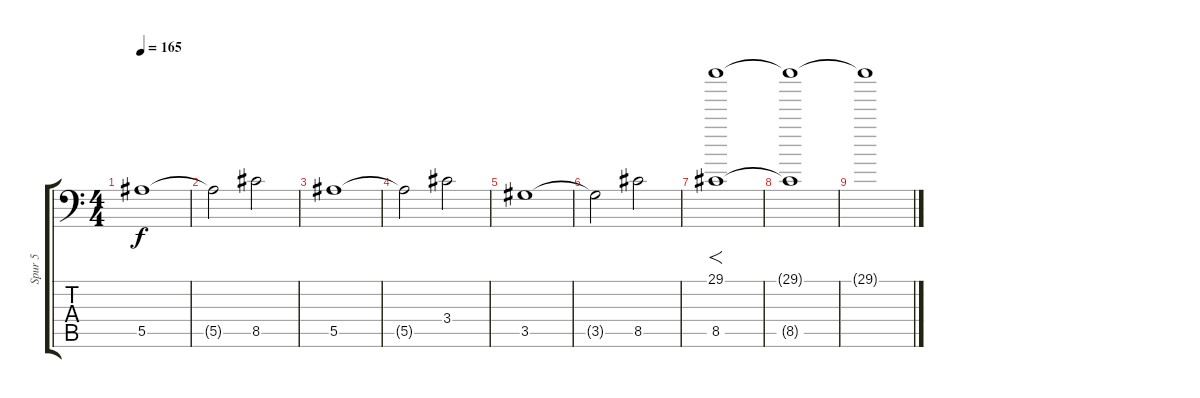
\track ("Spur 5" "Spur 5") {instrument distortionguitar}
\staff {score tabs}
\tuning (C4 G3 Eb3 Bb2 F2 Bb1) {hide}
\ts (4 4)
\tempo 165
\clef f4
\ks c
5.5.1{dy f} |
5.5{t}.2 8.5.2 |
5.5.1 |
5.5{t}.2 3.4.2 |
3.5.1 |
3.5{t}.2 8.5.2 |
(29.1 8.5).1{f} |
(29.1{t} 8.5{t}).1 |
29.1{t}.1
